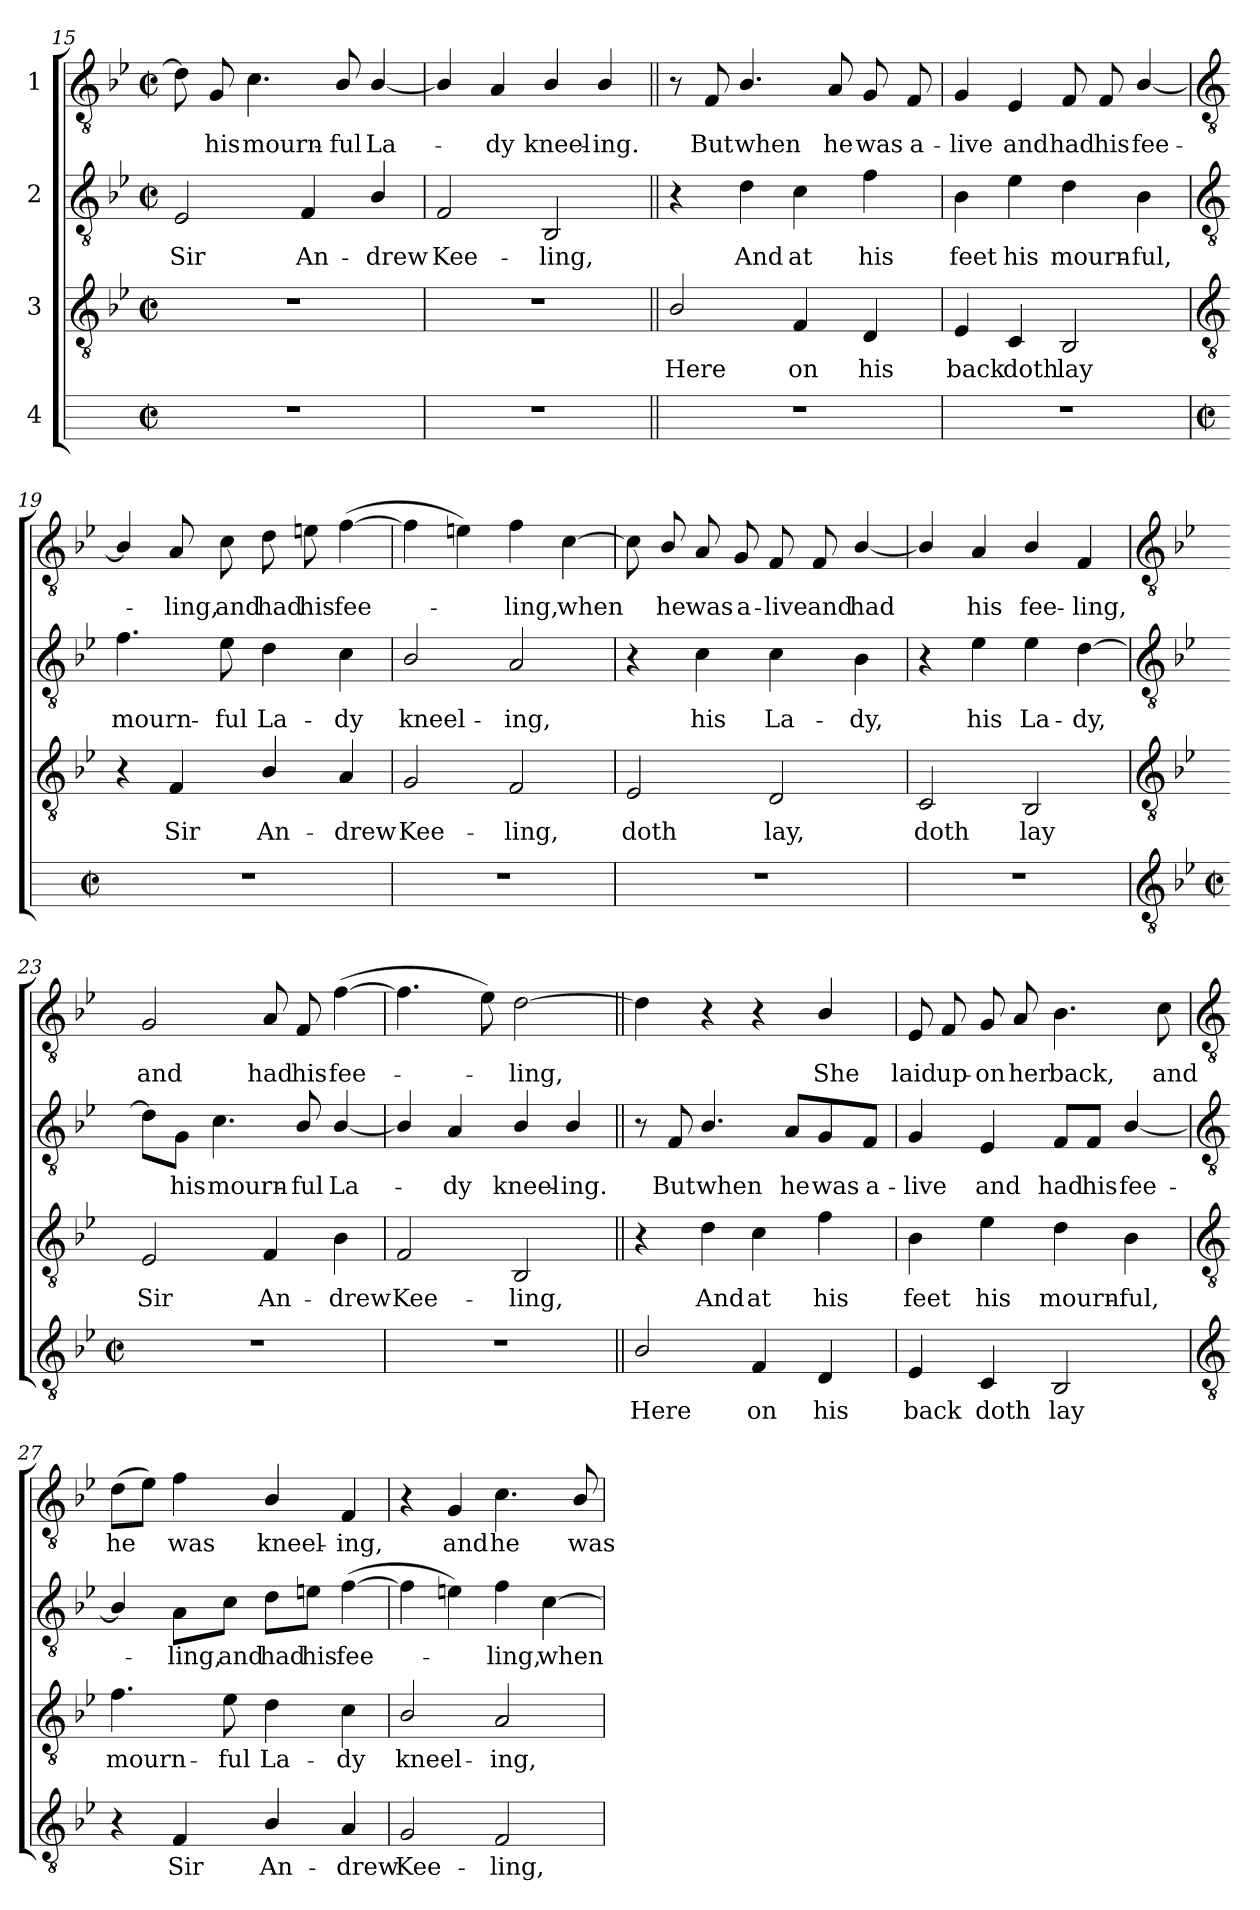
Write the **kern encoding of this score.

**kern	**text	**kern	**text	**kern	**text	**kern	**text
*part4	*part4	*part3	*part3	*part2	*part2	*part1	*part1
*staff4	*staff4	*staff3	*staff3	*staff2	*staff2	*staff1	*staff1
*I"4	*	*I"3	*	*I"2	*	*I"1	*
!!LO:LB:g=z
*	*	*clefGv2	*	*clefGv2	*	*clefGv2	*
*	*	*k[b-e-]	*	*k[b-e-]	*	*k[b-e-]	*
*	*	*B-:	*	*B-:	*	*B-:	*
*M2/2	*	*M2/2	*	*M2/2	*	*M2/2	*
*met(c|)	*	*met(c|)	*	*met(c|)	*	*met(c|)	*
=15	=15	=15	=15	=15	=15	=15	=15
!	!	!	!	!	!LO:LY:b	!	!
1r	.	1r	.	2E-	Sir	8d]	.
!	!	!	!	!	!	!	!LO:LY:b
.	.	.	.	.	.	8G	his
!	!	!	!	!	!	!	!LO:LY:b
.	.	.	.	.	.	4.c	mourn-
!	!	!	!	!	!LO:LY:b	!	!
.	.	.	.	4F	An-	.	.
!	!	!	!	!	!	!	!LO:LY:b
.	.	.	.	.	.	8B-/	-ful
!	!	!	!	!	!LO:LY:b	!	!LO:LY:b
.	.	.	.	4B-/	-drew	[4B-/	La-
=16	=16	=16	=16	=16	=16	=16	=16
!	!	!	!	!	!LO:LY:b	!	!
1r	.	1r	.	2F	Kee-	4B-/]	.
!	!	!	!	!	!	!	!LO:LY:b
.	.	.	.	.	.	4A	dy
!	!	!	!	!	!LO:LY:b	!	!LO:LY:b
.	.	.	.	2BB-	-ling,	4B-/	kneel-
!	!	!	!	!	!	!	!LO:LY:b
.	.	.	.	.	.	4B-/	-ing.
=17||	=17||	=17||	=17||	=17||	=17||	=17||	=17||
!	!	!	!LO:LY:b	!	!	!	!
1r	.	2B-/	Here	4r	.	8r	.
!	!	!	!	!	!	!	!LO:LY:b
.	.	.	.	.	.	8F	But
!	!	!	!	!	!LO:LY:b	!	!LO:LY:b
.	.	.	.	4d	And	4.B-/	when
!	!	!	!LO:LY:b	!	!LO:LY:b	!	!
.	.	4F	on	4c	at	.	.
!	!	!	!	!	!	!	!LO:LY:b
.	.	.	.	.	.	8A	he
!	!	!	!LO:LY:b	!	!LO:LY:b	!	!LO:LY:b
.	.	4D	his	4f	his	8G	was
!	!	!	!	!	!	!	!LO:LY:b
.	.	.	.	.	.	8F	a-
=18	=18	=18	=18	=18	=18	=18	=18
!	!	!	!LO:LY:b	!	!LO:LY:b	!	!LO:LY:b
1r	.	4E-	back	4B-	feet	4G	-live
!	!	!	!LO:LY:b	!	!LO:LY:b	!	!LO:LY:b
.	.	4C	doth	4e-	his	4E-	and
!	!	!	!LO:LY:b	!	!LO:LY:b	!	!LO:LY:b
.	.	2BB-	lay	4d	mourn-	8F	had
!	!	!	!	!	!	!	!LO:LY:b
.	.	.	.	.	.	8F	his
!	!	!	!	!	!LO:LY:b	!	!LO:LY:b
.	.	.	.	4B-	-ful,	[4B-/	fee-
!!LO:LB:g=z
=19	=19	=19	=19	=19	=19	=19	=19
*	*	*clefGv2	*	*clefGv2	*	*clefGv2	*
*M2/2	*	*	*	*	*	*	*
*met(c|)	*	*	*	*	*	*	*
!	!	!	!	!	!LO:LY:b	!	!
1r	.	4r	.	4.f	mourn-	4B-/]	.
!	!	!	!LO:LY:b	!	!	!	!LO:LY:b
.	.	4F	Sir	.	.	8A	ling,
!	!	!	!	!	!LO:LY:b	!	!LO:LY:b
.	.	.	.	8e-	-ful	8c	and
!	!	!	!LO:LY:b	!	!LO:LY:b	!	!LO:LY:b
.	.	4B-/	An-	4d	La-	8d	had
!	!	!	!	!	!	!	!LO:LY:b
.	.	.	.	.	.	8en	his
!	!	!	!LO:LY:b	!	!LO:LY:b	!	!LO:LY:b
.	.	4A	-drew	4c	-dy	(>[4f	fee-
=20	=20	=20	=20	=20	=20	=20	=20
!	!	!	!LO:LY:b	!	!LO:LY:b	!	!
1r	.	2G	Kee-	2B-/	kneel-	4f]	.
.	.	.	.	.	.	4en)	.
!	!	!	!LO:LY:b	!	!LO:LY:b	!	!LO:LY:b
.	.	2F	-ling,	2A	-ing,	4f	ling,
!	!	!	!	!	!	!	!LO:LY:b
.	.	.	.	.	.	[4c	when
=21	=21	=21	=21	=21	=21	=21	=21
!	!	!	!LO:LY:b	!	!	!	!
1r	.	2E-	doth	4r	.	8c]	.
!	!	!	!	!	!	!	!LO:LY:b
.	.	.	.	.	.	8B-/	he
!	!	!	!	!	!LO:LY:b	!	!LO:LY:b
.	.	.	.	4c	his	8A	was
!	!	!	!	!	!	!	!LO:LY:b
.	.	.	.	.	.	8G	a-
!	!	!	!LO:LY:b	!	!LO:LY:b	!	!LO:LY:b
.	.	2D	lay,	4c	La-	8F	-live
!	!	!	!	!	!	!	!LO:LY:b
.	.	.	.	.	.	8F	and
!	!	!	!	!	!LO:LY:b	!	!LO:LY:b
.	.	.	.	4B-	-dy,	[4B-/	had
=22	=22	=22	=22	=22	=22	=22	=22
!	!	!	!LO:LY:b	!	!	!	!
1r	.	2C	doth	4r	.	4B-/]	.
!	!	!	!	!	!LO:LY:b	!	!LO:LY:b
.	.	.	.	4e-	his	4A	his
!	!	!	!LO:LY:b	!	!LO:LY:b	!	!LO:LY:b
.	.	2BB-	lay	4e-	La-	4B-/	fee-
!	!	!	!	!	!LO:LY:b	!	!LO:LY:b
.	.	.	.	[4d	-dy,	4F	-ling,
!!LO:LB:g=z
=23	=23	=23	=23	=23	=23	=23	=23
*clefGv2	*	*clefGv2	*	*clefGv2	*	*clefGv2	*
*k[b-e-]	*	*	*	*	*	*	*
*B-:	*	*	*	*	*	*	*
*M2/2	*	*	*	*	*	*	*
*met(c|)	*	*	*	*	*	*	*
!	!	!	!LO:LY:b	!	!	!	!LO:LY:b
1r	.	2E-	Sir	8d\L]	.	2G	and
!	!	!	!	!	!LO:LY:b	!	!
.	.	.	.	8G\J	his	.	.
!	!	!	!	!	!LO:LY:b	!	!
.	.	.	.	4.c	mourn-	.	.
!	!	!	!LO:LY:b	!	!	!	!LO:LY:b
.	.	4F	An-	.	.	8A	had
!	!	!	!	!	!LO:LY:b	!	!LO:LY:b
.	.	.	.	8B-/	-ful	8F	his
!	!	!	!LO:LY:b	!	!LO:LY:b	!	!LO:LY:b
.	.	4B-	-drew	[4B-/	La-	(>[4f	fee-
=24	=24	=24	=24	=24	=24	=24	=24
!	!	!	!LO:LY:b	!	!	!	!
1r	.	2F	Kee-	4B-/]	.	4.f]	.
!	!	!	!	!	!LO:LY:b	!	!
.	.	.	.	4A	dy	.	.
.	.	.	.	.	.	8e-)	.
!	!	!	!LO:LY:b	!	!LO:LY:b	!	!LO:LY:b
.	.	2BB-	-ling,	4B-/	kneel-	[2d	ling,
!	!	!	!	!	!LO:LY:b	!	!
.	.	.	.	4B-/	-ing.	.	.
=25||	=25||	=25||	=25||	=25||	=25||	=25||	=25||
!	!LO:LY:b	!	!	!	!	!	!
2B-/	Here	4r	.	8r	.	4d]	.
!	!	!	!	!	!LO:LY:b	!	!
.	.	.	.	8F	But	.	.
!	!	!	!LO:LY:b	!	!LO:LY:b	!	!
.	.	4d	And	4.B-/	when	4r	.
!	!LO:LY:b	!	!LO:LY:b	!	!	!	!
4F	on	4c	at	.	.	4r	.
!	!	!	!	!	!LO:LY:b	!	!
.	.	.	.	8A/L	he	.	.
!	!LO:LY:b	!	!LO:LY:b	!	!LO:LY:b	!	!LO:LY:b
4D	his	4f	his	8G/	was	4B-/	She
!	!	!	!	!	!LO:LY:b	!	!
.	.	.	.	8F/J	a-	.	.
=26	=26	=26	=26	=26	=26	=26	=26
!	!LO:LY:b	!	!LO:LY:b	!	!LO:LY:b	!	!LO:LY:b
4E-	back	4B-	feet	4G	-live	8E-	laid
!	!	!	!	!	!	!	!LO:LY:b
.	.	.	.	.	.	8F	up-
!	!LO:LY:b	!	!LO:LY:b	!	!LO:LY:b	!	!LO:LY:b
4C	doth	4e-	his	4E-	and	8G	-on
!	!	!	!	!	!	!	!LO:LY:b
.	.	.	.	.	.	8A	her
!	!LO:LY:b	!	!LO:LY:b	!	!LO:LY:b	!	!LO:LY:b
2BB-	lay	4d	mourn-	8F/L	had	4.B-	back,
!	!	!	!	!	!LO:LY:b	!	!
.	.	.	.	8F/J	his	.	.
!	!	!	!LO:LY:b	!	!LO:LY:b	!	!
.	.	4B-	-ful,	[4B-/	fee-	.	.
!	!	!	!	!	!	!	!LO:LY:b
.	.	.	.	.	.	8c	and
!!LO:LB:g=z
=27	=27	=27	=27	=27	=27	=27	=27
*clefGv2	*	*clefGv2	*	*clefGv2	*	*clefGv2	*
!	!	!	!LO:LY:b	!	!	!	!LO:LY:b
4r	.	4.f	mourn-	4B-/]	.	(>8dL	he
.	.	.	.	.	.	8e-J)	.
!	!LO:LY:b	!	!	!	!LO:LY:b	!	!LO:LY:b
4F	Sir	.	.	8A\L	ling,	4f	was
!	!	!	!LO:LY:b	!	!LO:LY:b	!	!
.	.	8e-	-ful	8c\J	and	.	.
!	!LO:LY:b	!	!LO:LY:b	!	!LO:LY:b	!	!LO:LY:b
4B-/	An-	4d	La-	8d\L	had	4B-/	kneel-
!	!	!	!	!	!LO:LY:b	!	!
.	.	.	.	8en\J	his	.	.
!	!LO:LY:b	!	!LO:LY:b	!	!LO:LY:b	!	!LO:LY:b
4A	-drew	4c	-dy	(>[4f	fee-	4F	-ing,
=28	=28	=28	=28	=28	=28	=28	=28
!	!LO:LY:b	!	!LO:LY:b	!	!	!	!
2G	Kee-	2B-/	kneel-	4f]	.	4r	.
!	!	!	!	!	!	!	!LO:LY:b
.	.	.	.	4en)	.	4G	and
!	!LO:LY:b	!	!LO:LY:b	!	!LO:LY:b	!	!LO:LY:b
2F	-ling,	2A	-ing,	4f	ling,	4.c	he
!	!	!	!	!	!LO:LY:b	!	!
.	.	.	.	[4c	when	.	.
!	!	!	!	!	!	!	!LO:LY:b
.	.	.	.	.	.	8B-/	was
=	=	=	=	=	=	=	=
*-	*-	*-	*-	*-	*-	*-	*-
